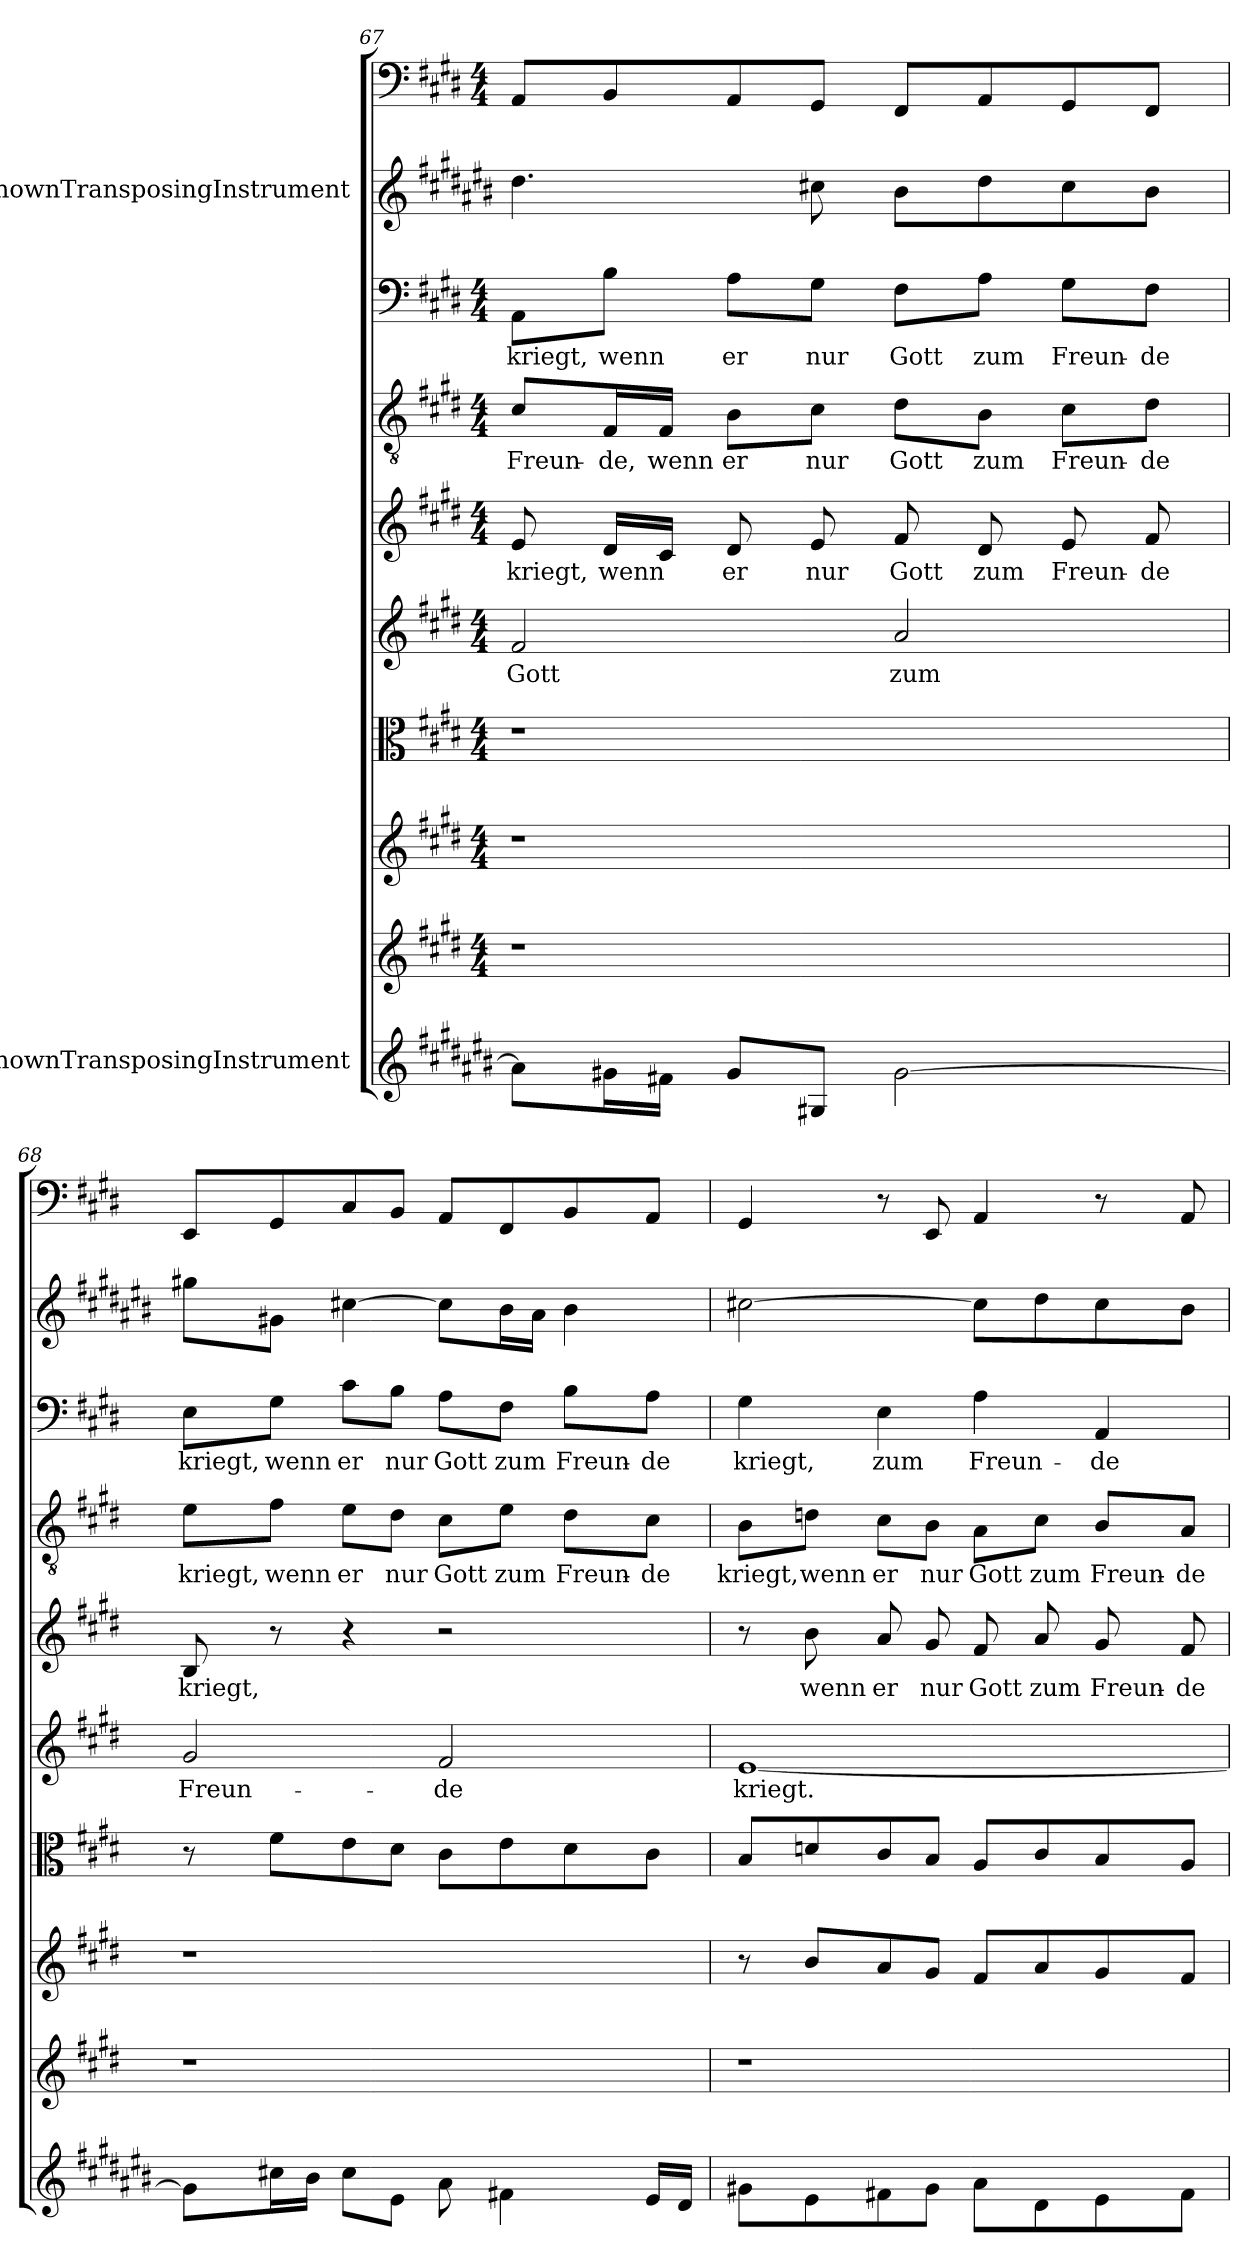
**kern	**kern	**kern	**kern	**kern	**text	**kern	**text	**kern	**text	**kern	**text	**kern	**kern
*part10	*part9	*part8	*part7	*part6	*part6	*part5	*part5	*part4	*part4	*part3	*part3	*part2	*part1
*staff10	*staff9	*staff8	*staff7	*staff6	*staff6	*staff5	*staff5	*staff4	*staff4	*staff3	*staff3	*staff2	*staff1
*I"UnknownTransposingInstrument	*	*	*	*	*	*	*	*	*	*	*	*I"UnknownTransposingInstrument	*
*clefG2	*clefG2	*clefG2	*clefC3	*clefG2	*	*clefG2	*	*clefGv2	*	*clefF4	*	*clefG2	*clefF4
*ITrd-2c-3	*	*	*	*	*	*	*	*	*	*	*	*ITrd-2c-3	*
*k[f#c#g#d#]	*k[f#c#g#d#]	*k[f#c#g#d#]	*k[f#c#g#d#]	*k[f#c#g#d#]	*	*k[f#c#g#d#]	*	*k[f#c#g#d#]	*	*k[f#c#g#d#]	*	*k[f#c#g#d#]	*k[f#c#g#d#]
*	*M4/4	*M4/4	*M4/4	*M4/4	*	*M4/4	*	*M4/4	*	*M4/4	*	*	*M4/4
=67	=67	=67	=67	=67	=67	=67	=67	=67	=67	=67	=67	=67	=67
8cc#\L]	1r	1r	1r	2f#/	Gott	8e/	kriegt,	8c#/L	Freun-	8AA\L	kriegt,	4.ff#\	8AA/L
16bn\L	.	.	.	.	.	16d#/LL	wenn	16F#/L	-de,	8B\J	wenn	.	8BB/
16an\JJ	.	.	.	.	.	16c#/JJ	.	16F#/JJ	wenn	.	.	.	.
8b/L	.	.	.	.	.	8d#/	er	8B\L	er	8A\L	er	.	8AA/
8Bn/J	.	.	.	.	.	8e/	nur	8c#\J	nur	8G#\J	nur	8een\	8GG#/J
[2b\	.	.	.	2a/	zum	8f#/	Gott	8d#\L	Gott	8F#\L	Gott	8dd#\L	8FF#/L
.	.	.	.	.	.	8d#/	zum	8B\J	zum	8A\J	zum	8ff#\	8AA/
.	.	.	.	.	.	8e/	Freun-	8c#\L	Freun-	8G#\L	Freun-	8ee\	8GG#/
.	.	.	.	.	.	8f#/	-de	8d#\J	-de	8F#\J	-de	8dd#\J	8FF#/J
=68	=68	=68	=68	=68	=68	=68	=68	=68	=68	=68	=68	=68	=68
8b\L]	1r	1r	8r	2g#/	Freun-	8B/	kriegt,	8e\L	kriegt,	8E\L	kriegt,	8bbn\L	8EE/L
16een\L	.	.	8f#\L	.	.	8r	.	8f#\J	wenn	8G#\J	wenn	8bn\J	8GG#/
16dd#\JJ	.	.	.	.	.	.	.	.	.	.	.	.	.
8ee\L	.	.	8e\	.	.	4r	.	8e\L	er	8c#\L	er	[4een\	8C#/
8g#\J	.	.	8d#\J	.	.	.	.	8d#\J	nur	8B\J	nur	.	8BB/J
8cc#\	.	.	8c#\L	2f#/	-de	2r	.	8c#\L	Gott	8A\L	Gott	8ee\L]	8AA/L
4an\	.	.	8e\	.	.	.	.	8e\J	zum	8F#\J	zum	16dd#\L	8FF#/
.	.	.	.	.	.	.	.	.	.	.	.	16cc#\JJ	.
.	.	.	8d#\	.	.	.	.	8d#\L	Freun-	8B\L	Freun-	4dd#\	8BB/
16g#/LL	.	.	8c#\J	.	.	.	.	8c#\J	-de	8A\J	-de	.	8AA/J
16f#/JJ	.	.	.	.	.	.	.	.	.	.	.	.	.
=69	=69	=69	=69	=69	=69	=69	=69	=69	=69	=69	=69	=69	=69
8bn\L	1r	8r	8B/L	[1e/	kriegt.	8r	.	8B\L	kriegt,	4G#\	kriegt,	[2een\	4GG#/
8g#\	.	8b/L	8dn/	.	.	8b\	wenn	8dn\J	wenn	.	.	.	.
8an\	.	8a/	8c#/	.	.	8a/	er	8c#\L	er	4E\	zum	.	8r
8b\J	.	8g#/J	8B/J	.	.	8g#/	nur	8B\J	nur	.	.	.	8EE/
8cc#\L	.	8f#/L	8A/L	.	.	8f#/	Gott	8A\L	Gott	4A\	Freun-	8ee\L]	4AA/
8f#\	.	8a/	8c#/	.	.	8a/	zum	8c#\J	zum	.	.	8ff#\	.
8g#\	.	8g#/	8B/	.	.	8g#/	Freun-	8B/L	Freun-	4AA/	-de	8ee\	8r
8a\J	.	8f#/J	8A/J	.	.	8f#/	-de	8A/J	-de	.	.	8dd#\J	8AA/
=	=	=	=	=	=	=	=	=	=	=	=	=	=
*-	*-	*-	*-	*-	*-	*-	*-	*-	*-	*-	*-	*-	*-
